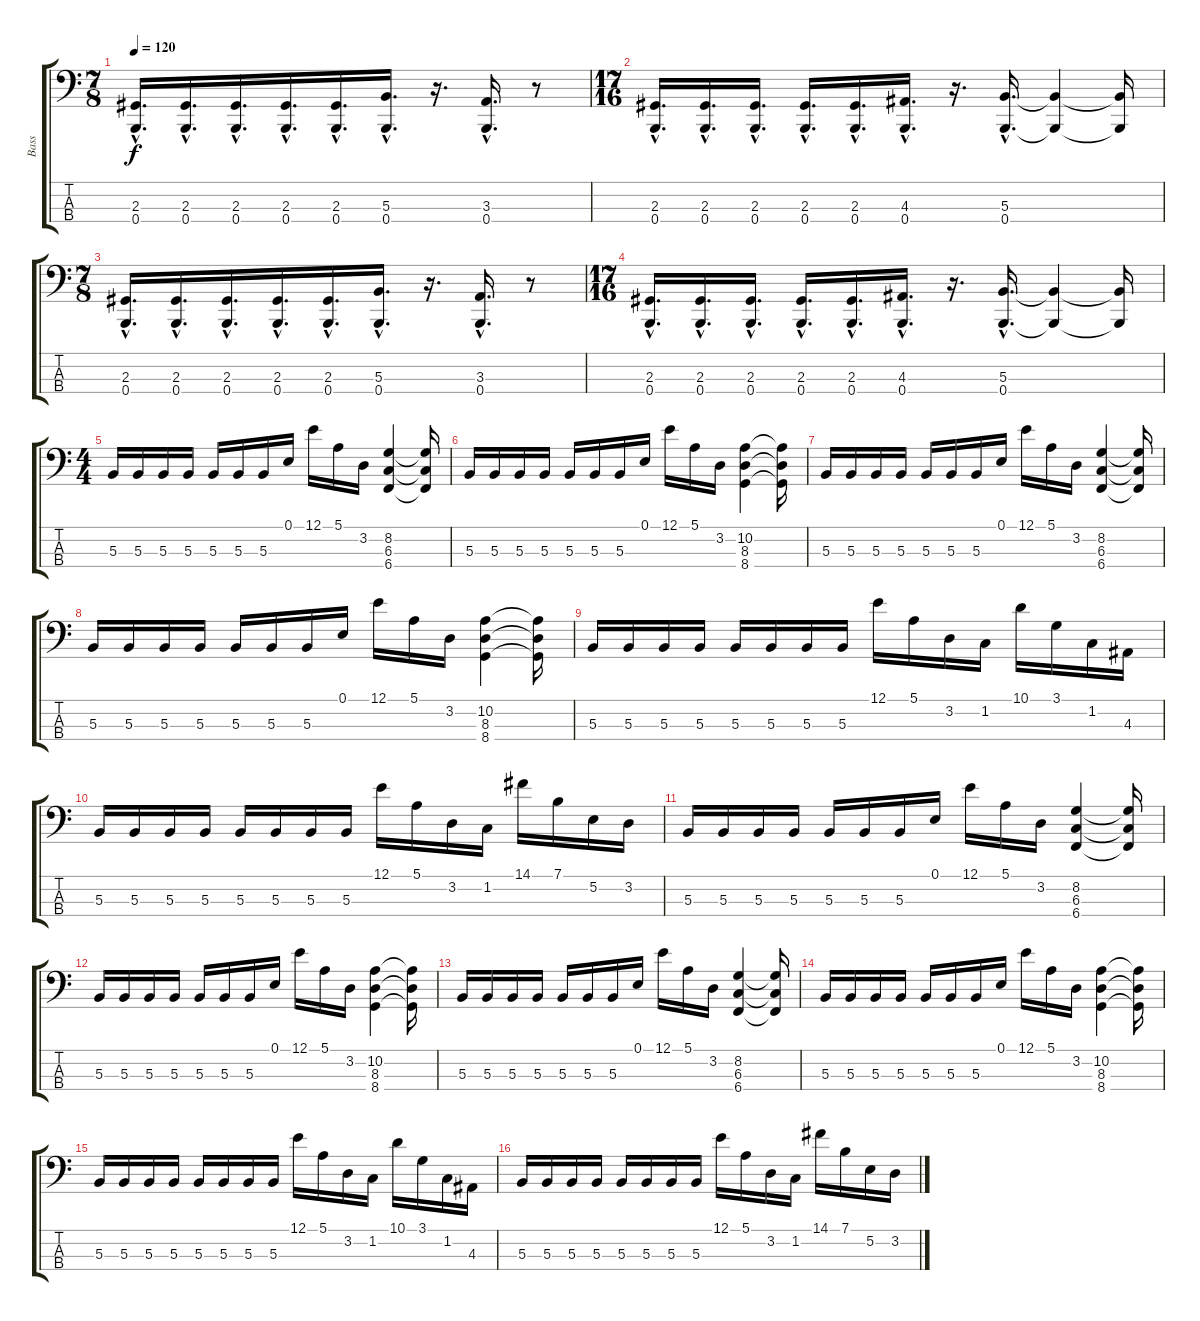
\track ("Bass" "Bass") {instrument electricbassfinger}
\staff {score tabs}
\tuning (E2 B1 Gb1 B0) {hide}
\ts (7 8)
\tempo 120
\clef f4
\ks c
(2.3{hac} 0.4{hac}).16{d dy f instrument electricbassfinger} (2.3{hac} 0.4{hac}).16{d} (2.3{hac} 0.4{hac}).16{d} (2.3{hac} 0.4{hac}).16{d} (2.3{hac} 0.4{hac}).16{d} (5.3{hac} 0.4{hac}).16{d} r.16{d} (3.3{hac} 0.4{hac}).16{d} r.8 |
\ts (17 16)
(2.3{hac} 0.4{hac}).16{d} (2.3{hac} 0.4{hac}).16{d} (2.3{hac} 0.4{hac}).16{d} (2.3{hac} 0.4{hac}).16{d} (2.3{hac} 0.4{hac}).16{d} (4.3{hac} 0.4{hac}).16{d} r.16{d} (5.3{hac} 0.4{hac}).16{d} (5.3{t} 0.4{t}).4 (5.3{t} 0.4{t}).16 |
\ts (7 8)
(2.3{hac} 0.4{hac}).16{d} (2.3{hac} 0.4{hac}).16{d} (2.3{hac} 0.4{hac}).16{d} (2.3{hac} 0.4{hac}).16{d} (2.3{hac} 0.4{hac}).16{d} (5.3{hac} 0.4{hac}).16{d} r.16{d} (3.3{hac} 0.4{hac}).16{d} r.8 |
\ts (17 16)
(2.3{hac} 0.4{hac}).16{d} (2.3{hac} 0.4{hac}).16{d} (2.3{hac} 0.4{hac}).16{d} (2.3{hac} 0.4{hac}).16{d} (2.3{hac} 0.4{hac}).16{d} (4.3{hac} 0.4{hac}).16{d} r.16{d} (5.3{hac} 0.4{hac}).16{d} (5.3{t} 0.4{t}).4 (5.3{t} 0.4{t}).16 |
\ts (4 4)
5.3.16 5.3.16 5.3.16 5.3.16 5.3.16 5.3.16 5.3.16 0.1.16 12.1.16 5.1.16 3.2.16 (8.2 6.3 6.4).4 (8.2{t} 6.3{t} 6.4{t}).16 |
5.3.16 5.3.16 5.3.16 5.3.16 5.3.16 5.3.16 5.3.16 0.1.16 12.1.16 5.1.16 3.2.16 (10.2 8.3 8.4).4 (10.2{t} 8.3{t} 8.4{t}).16 |
5.3.16 5.3.16 5.3.16 5.3.16 5.3.16 5.3.16 5.3.16 0.1.16 12.1.16 5.1.16 3.2.16 (8.2 6.3 6.4).4 (8.2{t} 6.3{t} 6.4{t}).16 |
5.3.16 5.3.16 5.3.16 5.3.16 5.3.16 5.3.16 5.3.16 0.1.16 12.1.16 5.1.16 3.2.16 (10.2 8.3 8.4).4 (10.2{t} 8.3{t} 8.4{t}).16 |
5.3.16 5.3.16 5.3.16 5.3.16 5.3.16 5.3.16 5.3.16 5.3.16 12.1.16 5.1.16 3.2.16 1.2.16 10.1.16 3.1.16 1.2.16 4.3.16 |
5.3.16 5.3.16 5.3.16 5.3.16 5.3.16 5.3.16 5.3.16 5.3.16 12.1.16 5.1.16 3.2.16 1.2.16 14.1.16 7.1.16 5.2.16 3.2.16 |
5.3.16 5.3.16 5.3.16 5.3.16 5.3.16 5.3.16 5.3.16 0.1.16 12.1.16 5.1.16 3.2.16 (8.2 6.3 6.4).4 (8.2{t} 6.3{t} 6.4{t}).16 |
5.3.16 5.3.16 5.3.16 5.3.16 5.3.16 5.3.16 5.3.16 0.1.16 12.1.16 5.1.16 3.2.16 (10.2 8.3 8.4).4 (10.2{t} 8.3{t} 8.4{t}).16 |
5.3.16 5.3.16 5.3.16 5.3.16 5.3.16 5.3.16 5.3.16 0.1.16 12.1.16 5.1.16 3.2.16 (8.2 6.3 6.4).4 (8.2{t} 6.3{t} 6.4{t}).16 |
5.3.16 5.3.16 5.3.16 5.3.16 5.3.16 5.3.16 5.3.16 0.1.16 12.1.16 5.1.16 3.2.16 (10.2 8.3 8.4).4 (10.2{t} 8.3{t} 8.4{t}).16 |
5.3.16 5.3.16 5.3.16 5.3.16 5.3.16 5.3.16 5.3.16 5.3.16 12.1.16 5.1.16 3.2.16 1.2.16 10.1.16 3.1.16 1.2.16 4.3.16 |
5.3.16 5.3.16 5.3.16 5.3.16 5.3.16 5.3.16 5.3.16 5.3.16 12.1.16 5.1.16 3.2.16 1.2.16 14.1.16 7.1.16 5.2.16 3.2.16
